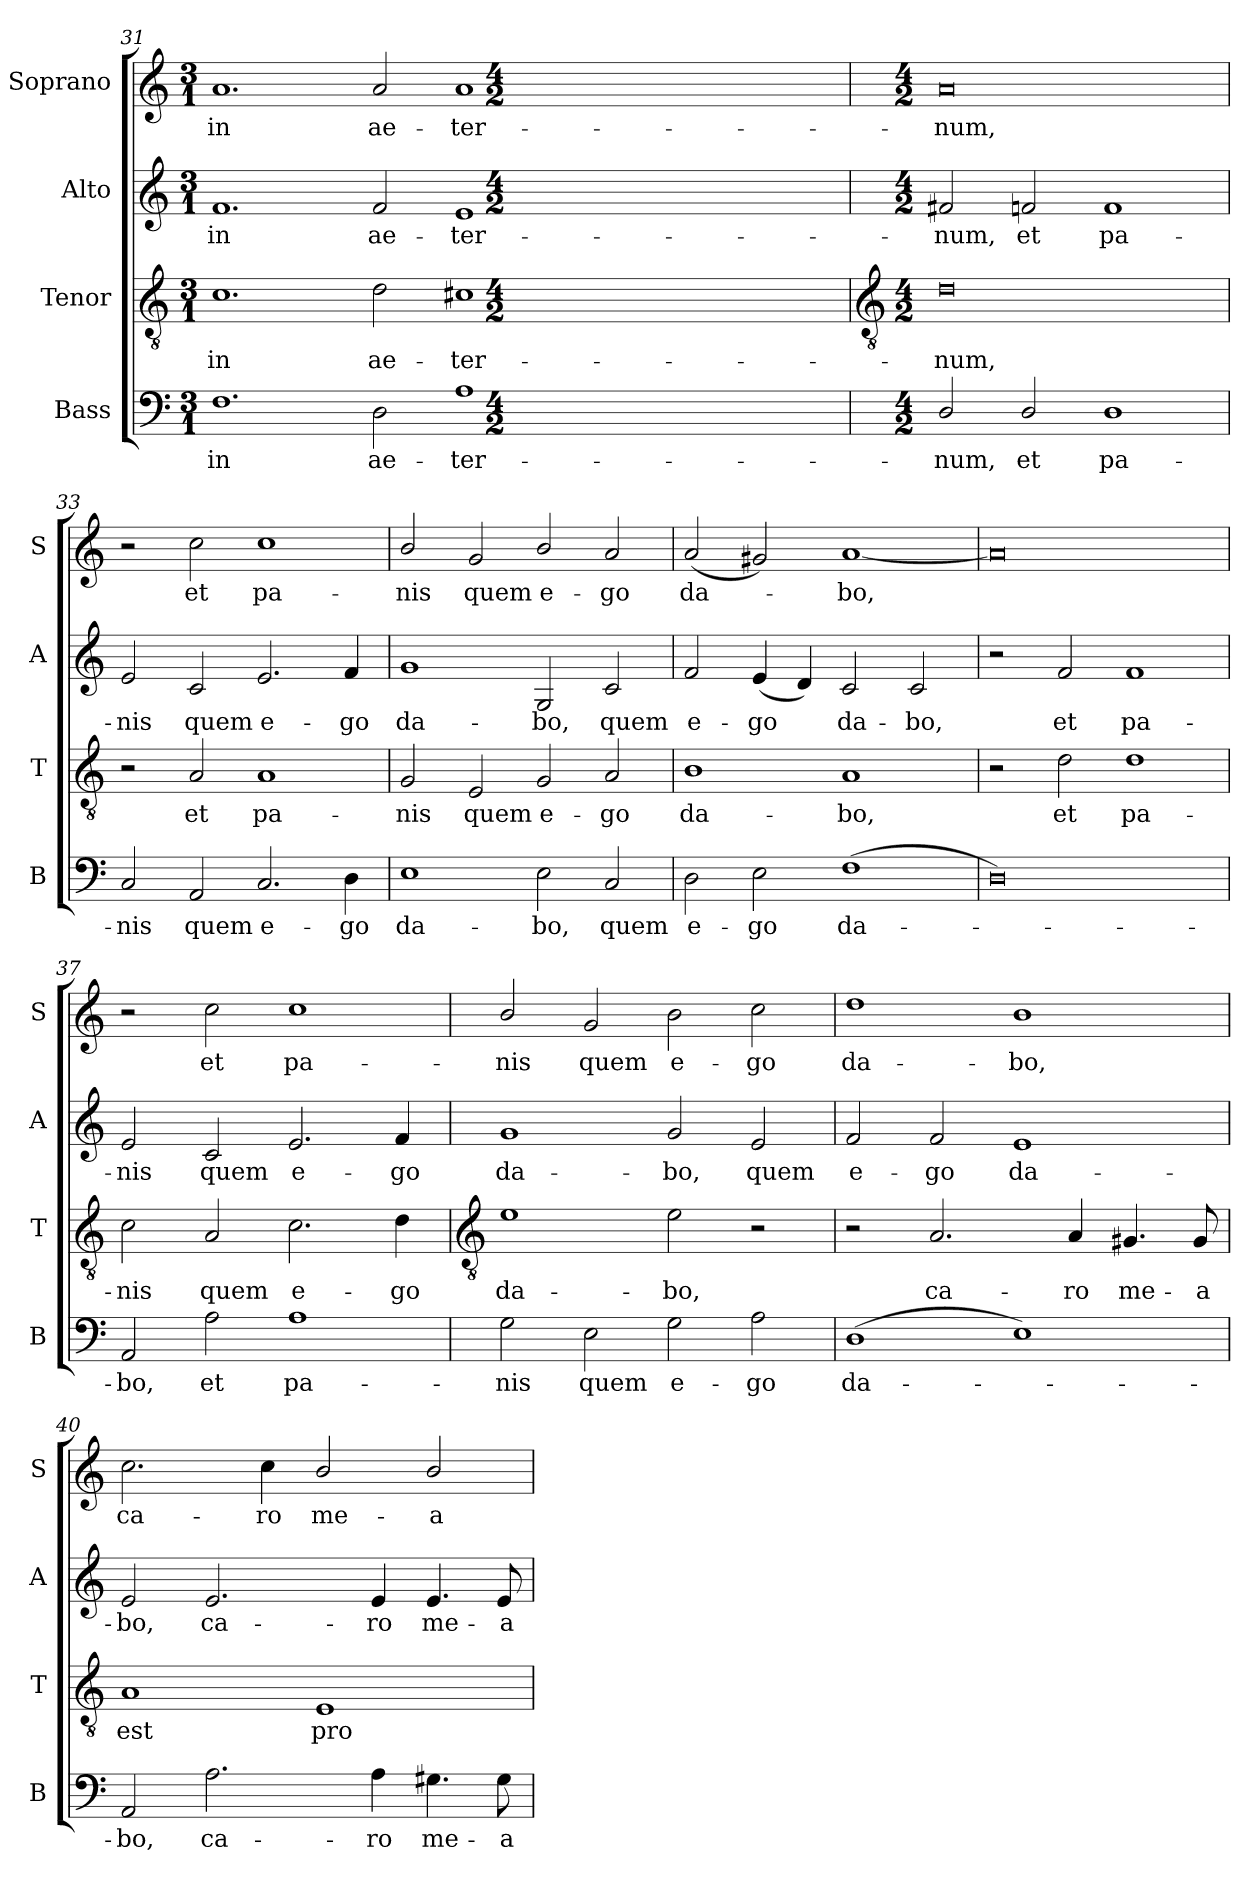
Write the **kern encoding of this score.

**kern	**text	**kern	**text	**kern	**text	**kern	**text
*part4	*part4	*part3	*part3	*part2	*part2	*part1	*part1
*staff4	*staff4	*staff3	*staff3	*staff2	*staff2	*staff1	*staff1
*I"Bass	*	*I"Tenor	*	*I"Alto	*	*I"Soprano	*
*I'B	*	*I'T	*	*I'A	*	*I'S	*
*clefF4	*	*clefGv2	*	*clefG2	*	*clefG2	*
*k[]	*	*k[]	*	*k[]	*	*k[]	*
*C:	*	*C:	*	*C:	*	*C:	*
*M3/1	*	*M3/1	*	*M3/1	*	*M3/1	*
=31	=31	=31	=31	=31	=31	=31	=31
!	!LO:LY:b	!	!LO:LY:b	!	!LO:LY:b	!	!LO:LY:b
1.F	in	1.c	in	1.f	in	1.a	in
!	!LO:LY:b	!	!LO:LY:b	!	!LO:LY:b	!	!LO:LY:b
2D	ae-	2d	ae-	2f	ae-	2a	ae-
!	!LO:LY:b	!	!LO:LY:b	!	!LO:LY:b	!	!LO:LY:b
1A	-ter-	1c#X	-ter-	1e	-ter-	1a	-ter-
*M4/2	*	*M4/2	*	*M4/2	*	*M4/2	*
*met(c|)	*	*met(c|)	*	*met(c|)	*	*met(c|)	*
!!LO:LB:g=z
=32	=32	=32	=32	=32	=32	=32	=32
*	*	*clefGv2	*	*	*	*	*
*M4/2	*	*M4/2	*	*M4/2	*	*M4/2	*
!	!LO:LY:b	!	!LO:LY:b	!	!LO:LY:b	!	!LO:LY:b
2D/	-num,	0d	-num,	2f#X	-num,	0a	-num,
!	!LO:LY:b	!	!	!	!LO:LY:b	!	!
2D/	et	.	.	2fn	et	.	.
!	!LO:LY:b	!	!	!	!LO:LY:b	!	!
1D	pa-	.	.	1f	pa-	.	.
=33	=33	=33	=33	=33	=33	=33	=33
!	!LO:LY:b	!	!	!	!LO:LY:b	!	!
2C	-nis	2r	.	2e	-nis	2r	.
!	!LO:LY:b	!	!LO:LY:b	!	!LO:LY:b	!	!LO:LY:b
2AA	quem	2A	et	2c	quem	2cc	et
!	!LO:LY:b	!	!LO:LY:b	!	!LO:LY:b	!	!LO:LY:b
2.C	e-	1A	pa-	2.e	e-	1cc	pa-
!	!LO:LY:b	!	!	!	!LO:LY:b	!	!
4D	-go	.	.	4f	-go	.	.
=34	=34	=34	=34	=34	=34	=34	=34
!	!LO:LY:b	!	!LO:LY:b	!	!LO:LY:b	!	!LO:LY:b
1E	da-	2G	-nis	1g	da-	2b/	-nis
!	!	!	!LO:LY:b	!	!	!	!LO:LY:b
.	.	2E	quem	.	.	2g	quem
!	!LO:LY:b	!	!LO:LY:b	!	!LO:LY:b	!	!LO:LY:b
2E	-bo,	2G	e-	2G	-bo,	2b/	e-
!	!LO:LY:b	!	!LO:LY:b	!	!LO:LY:b	!	!LO:LY:b
2C	quem	2A	-go	2c	quem	2a	-go
=35	=35	=35	=35	=35	=35	=35	=35
!	!LO:LY:b	!	!LO:LY:b	!	!LO:LY:b	!	!LO:LY:b
2D	e-	1B	da-	2f	e-	(<2a	da-
!	!LO:LY:b	!	!	!	!LO:LY:b	!	!
2E	-go	.	.	(<4e	-go	2g#X)	.
.	.	.	.	4d)	.	.	.
!	!LO:LY:b	!	!LO:LY:b	!	!LO:LY:b	!	!LO:LY:b
(>1F	da-	1A	-bo,	2c	da-	[1a	bo,
!	!	!	!	!	!LO:LY:b	!	!
.	.	.	.	2c	-bo,	.	.
=36	=36	=36	=36	=36	=36	=36	=36
0D)	.	2r	.	2r	.	0a]	.
!	!	!	!LO:LY:b	!	!LO:LY:b	!	!
.	.	2d	et	2f	et	.	.
!	!	!	!LO:LY:b	!	!LO:LY:b	!	!
.	.	1d	pa-	1f	pa-	.	.
=37	=37	=37	=37	=37	=37	=37	=37
!	!LO:LY:b	!	!LO:LY:b	!	!LO:LY:b	!	!
2AA	bo,	2c	-nis	2e	-nis	2r	.
!	!LO:LY:b	!	!LO:LY:b	!	!LO:LY:b	!	!LO:LY:b
2A	et	2A	quem	2c	quem	2cc	et
!	!LO:LY:b	!	!LO:LY:b	!	!LO:LY:b	!	!LO:LY:b
1A	pa-	2.c	e-	2.e	e-	1cc	pa-
!	!	!	!LO:LY:b	!	!LO:LY:b	!	!
.	.	4d	-go	4f	-go	.	.
!!LO:LB:g=z
=38	=38	=38	=38	=38	=38	=38	=38
*	*	*clefGv2	*	*	*	*	*
!	!LO:LY:b	!	!LO:LY:b	!	!LO:LY:b	!	!LO:LY:b
2G	-nis	1e	da-	1g	da-	2b/	-nis
!	!LO:LY:b	!	!	!	!	!	!LO:LY:b
2E	quem	.	.	.	.	2g	quem
!	!LO:LY:b	!	!LO:LY:b	!	!LO:LY:b	!	!LO:LY:b
2G	e-	2e	-bo,	2g	-bo,	2b	e-
!	!LO:LY:b	!	!	!	!LO:LY:b	!	!LO:LY:b
2A	-go	2r	.	2e	quem	2cc	-go
=39	=39	=39	=39	=39	=39	=39	=39
!	!LO:LY:b	!	!	!	!LO:LY:b	!	!LO:LY:b
(>1D	da-	2r	.	2f	e-	1dd	da-
!	!	!	!LO:LY:b	!	!LO:LY:b	!	!
.	.	2.A	ca-	2f	-go	.	.
!	!	!	!	!	!LO:LY:b	!	!LO:LY:b
1E)	.	.	.	1e	da-	1b	-bo,
!	!	!	!LO:LY:b	!	!	!	!
.	.	4A	-ro	.	.	.	.
!	!	!	!LO:LY:b	!	!	!	!
.	.	4.G#X	me-	.	.	.	.
!	!	!	!LO:LY:b	!	!	!	!
.	.	8G#	-a	.	.	.	.
=40	=40	=40	=40	=40	=40	=40	=40
!	!LO:LY:b	!	!LO:LY:b	!	!LO:LY:b	!	!LO:LY:b
2AA	bo,	1A	est	2e	-bo,	2.cc	ca-
!	!LO:LY:b	!	!	!	!LO:LY:b	!	!
2.A	ca-	.	.	2.e	ca-	.	.
!	!	!	!	!	!	!	!LO:LY:b
.	.	.	.	.	.	4cc	-ro
!	!	!	!LO:LY:b	!	!	!	!LO:LY:b
.	.	1E	pro	.	.	2b/	me-
!	!LO:LY:b	!	!	!	!LO:LY:b	!	!
4A	-ro	.	.	4e	-ro	.	.
!	!LO:LY:b	!	!	!	!LO:LY:b	!	!LO:LY:b
4.G#X	me-	.	.	4.e	me-	2b/	-a
!	!LO:LY:b	!	!	!	!LO:LY:b	!	!
8G#	-a	.	.	8e	-a	.	.
=	=	=	=	=	=	=	=
*-	*-	*-	*-	*-	*-	*-	*-
